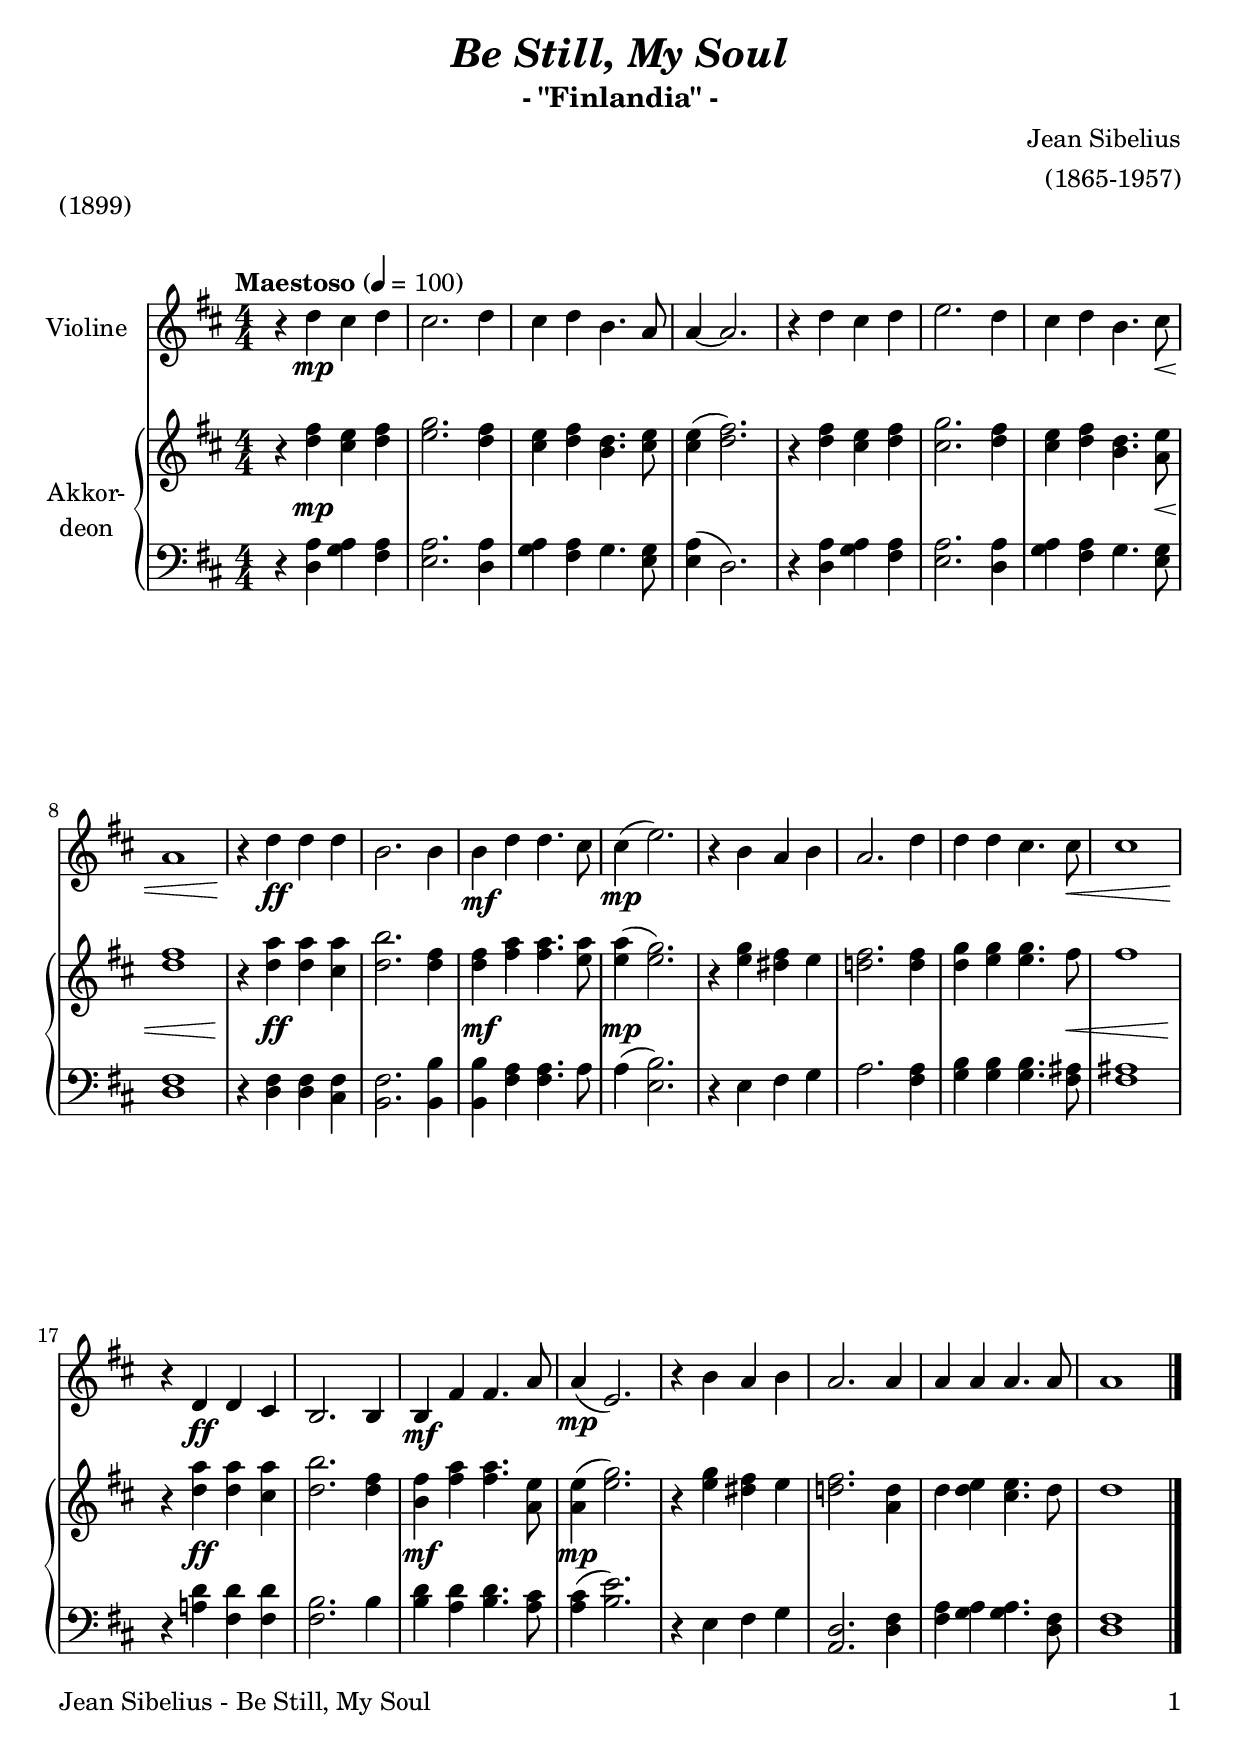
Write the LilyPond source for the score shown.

\version "2.20.2"
\include "deutsch.ly"

#(set-global-staff-size 22)

\header {
  title     = \markup \bold \italic "Be Still, My Soul"
  subtitle  = "- \"Finlandia\" -"
  composer  = "Jean Sibelius"
  arranger  = "(1865-1957)"
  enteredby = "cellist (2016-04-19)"
  piece     = "(1899)"
}

voiceconsts = {
  \key b \major
  \time 4/4
  \tempo "Maestoso" 4=100
  \numericTimeSignature
  \compressEmptyMeasures
  \set tupletSpannerDuration = #(ly:make-moment 1 4)
  % Set default beaming for all staves
%  \set Timing.beamExceptions = #'()
%  \set Timing.baseMoment     = #(ly:make-moment 1 4)
%  \set Timing.beatStructure  = #'(1 1 1)
}

mivl = "violin"
mikl = "accordion"

va = \relative c'' {
  \voiceconsts

  r4 b\mp a b
  a2. b4
  a b g4. f8
  f4~ f2.
  r4 b a b
  c2. b4
  a b g4. a8\<
  f1
  r4\! b\ff b b
  g2. g4
  g\mf b b4. a8

  a4(\mp c2.)
  r4 g f g
  f2. b4
  b b a4. a8\<
  a1
  r4\! b,\ff b a
  g2. g4
  g\mf d' d4. f8
  f4(\mp c2.)
  r4 g' f g
  f2. f4
  f f f4. f8
  f1 \bar "|."
}

vb = \relative c'' {
  \voiceconsts
  \clef "treble"

  r4 <b d> <a c> <b d>
  <c es>2. <b d>4
  <a c> <b d> <g b>4. <a c>8
  <a c>4( <b d>2.)
  r4 <b d> <a c> <b d>
  <a es'>2. <b d>4
  <a c> <b d> <g b>4. <f c'>8
  <b d>1
  r4 <b f'> <b f'> <a f'>
  <b g'>2. <b d>4
  <b d> <d f> <d f>4. <c f>8

  <c f>4( <c es>2.)
  r4 <c es> <h d> c
  <b! d>2. <b d>4
  <b es> <c es> <c es>4. d8
  d1
  r4 <b f'> <b f'> <a f'>
  <b g'>2. <b d>4
  <g d'> <d' f> <d f>4. <f, c'>8
  <f c'>4( <c' es>2.)
  r4 <c es> <h d> c
  <b! d>2. <f b>4
  b <b c> <a c>4. b8
  b1 \bar "|."
}

vc = \relative c {
  \voiceconsts
  \clef "bass"

  r4 <b f'> <es f> <d f>
  <c f>2. <b f'>4
  <es f> <d f> es4. <c es>8
  <c f>4( b2.)
  r4 <b f'> <es f> <d f>
  <c f>2. <b f'>4
  <es f> <d f> es4. <c es>8
  <b d>1
  r4 <b d> <b d> <a d>
  <g d'>2. <g g'>4
  <g g'> <d' f> <d f>4. f8

  f4( <c g'>2.)
  r4 c d es
  f2. <d f>4
  <es g> <es g> <es g>4. <d fis>8
  <d fis>1
  r4 <f! b> <d b'> <d b'>
  <d g>2. g4
  <g b> <f b> <g b>4. <f a>8
  <f a>4( <g c>2.)
  r4 c, d es
  <b f>2. <b d>4
  <d f> <es f> <es f>4. <b d>8
  <b d>1 \bar "|."
}

dy = {
  s4 s2.\mp
  s1*5
  s2. s8 s\<
  s1
  s4\! s2.\ff
  s1
  s1\mf
  s1*3\mp
  s2. s8 s\<
  s1
  s4\! s2.\ff
  s1
  s1\mf
  s1\mp
}


music = <<
      \new Staff {
        \set Staff.midiInstrument = \mivl
        \set Staff.instrumentName = \markup \center-column { "Violine" }
        \transpose b d' { \va }
      }

      \new PianoStaff <<
        \set PianoStaff.instrumentName = \markup \center-column { "Akkor-" "deon" }
        \set PianoStaff.midiInstrument = \mikl
        \new Staff {
          \transpose b d' { \vb }
        }

        \new Dynamics \dy

        \new Staff {
          \transpose b d' { \vc }
        }
        >>
>>

\book {
   \paper {
    print-page-number = ##t
    print-first-page-number = ##t
    ragged-last-bottom = ##f
    oddHeaderMarkup = \markup \null
    evenHeaderMarkup = \markup \null
    oddFooterMarkup = \markup {
      \fill-line {
        \on-the-fly #print-page-number-check-first
        "Jean Sibelius - Be Still, My Soul" \fromproperty #'page:page-number-string
      }
    }
    evenFooterMarkup = \oddFooterMarkup
  } \score {
    \music
    \layout {}
  }

  \score {
    \unfoldRepeats \music

    \midi {
      \context {
        \Score
      }
    }
  }
}